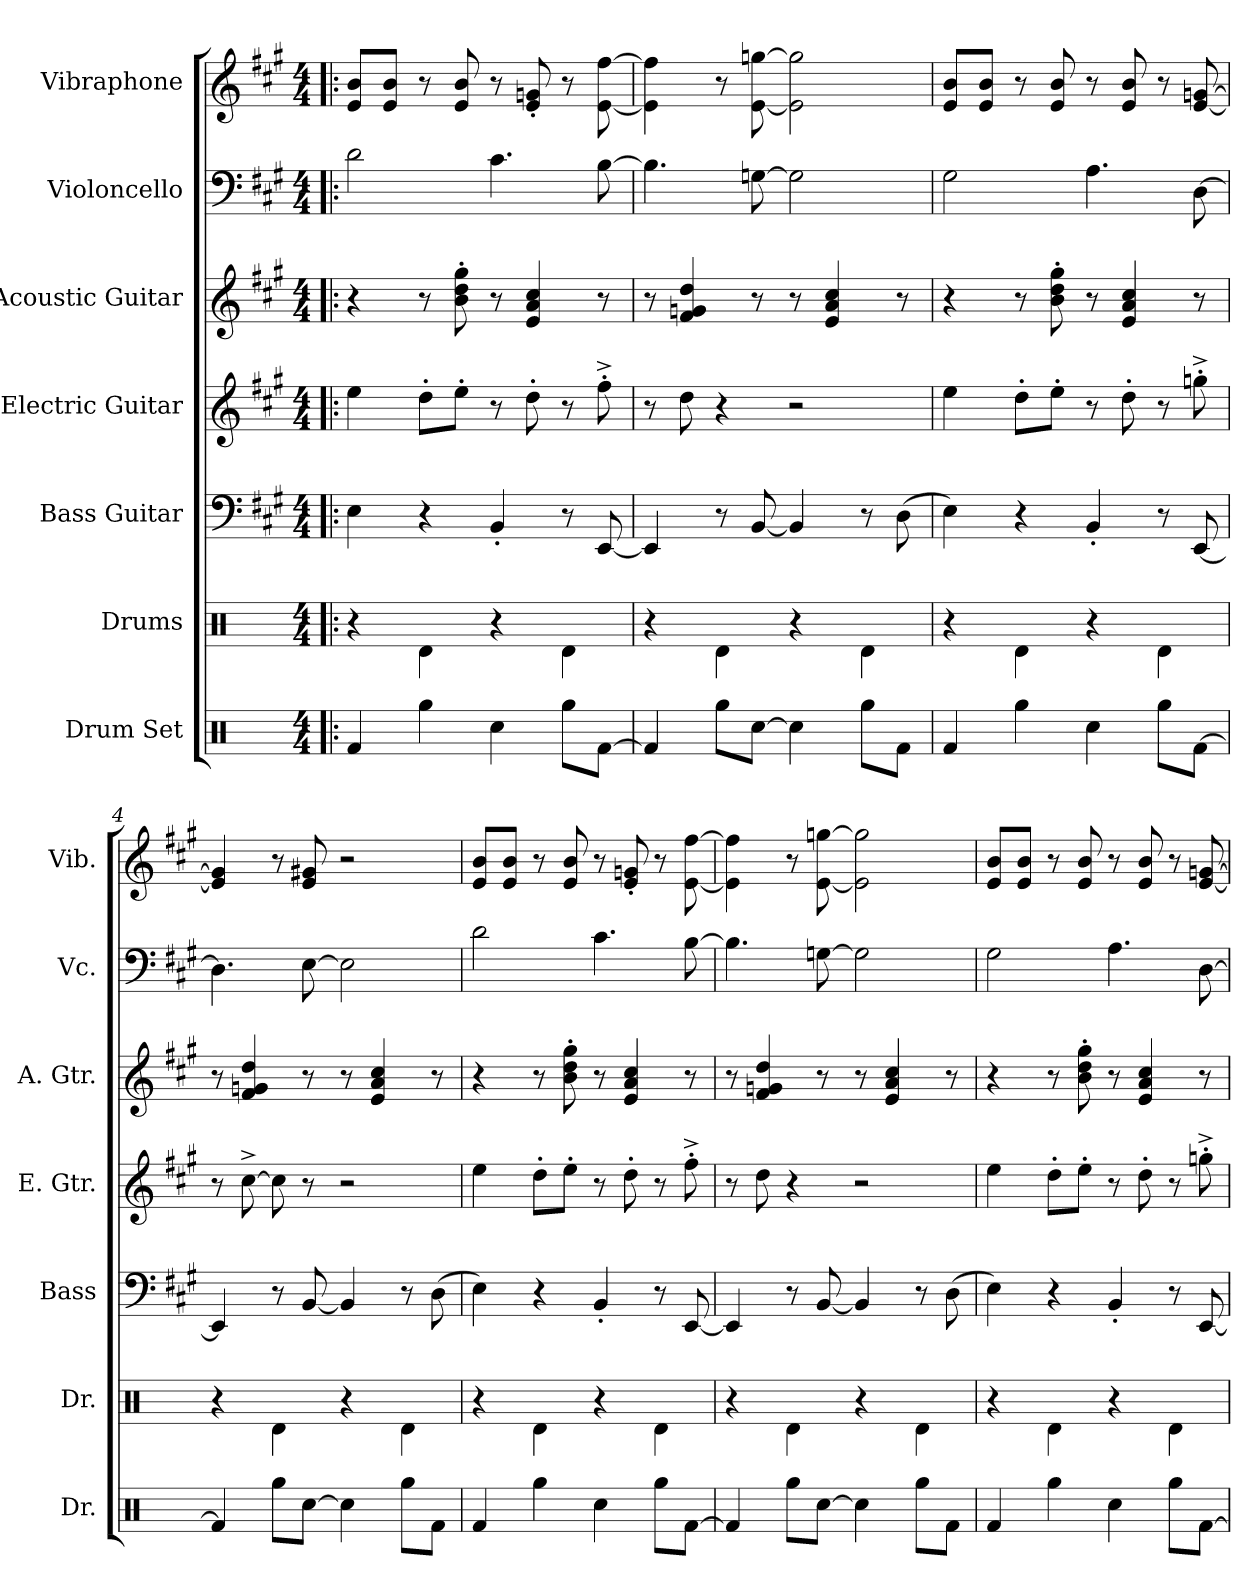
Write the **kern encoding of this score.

**kern	**kern	**kern	**kern	**kern	**kern	**kern
*part7	*part6	*part5	*part4	*part3	*part2	*part1
*staff7	*staff6	*staff5	*staff4	*staff3	*staff2	*staff1
*I"Drum Set	*I"Drums	*I"Bass Guitar	*I"Electric Guitar	*I"Acoustic Guitar	*I"Violoncello	*I"Vibraphone
*I'Dr.	*I'Dr.	*I'Bass	*I'E. Gtr.	*I'A. Gtr.	*I'Vc.	*I'Vib.
*clefX	*clefX	*clefF4	*clefG2	*clefG2	*clefF4	*clefG2
*	*	*ITrd7c12	*ITrd7c12	*ITrd7c12	*	*
*k[]	*k[]	*k[f#c#g#]	*k[f#c#g#]	*k[f#c#g#]	*k[f#c#g#]	*k[f#c#g#]
*	*	*A:	*A:	*A:	*A:	*A:
*M4/4	*M4/4	*M4/4	*M4/4	*M4/4	*M4/4	*M4/4
*MM120	*MM120	*MM120	*MM120	*MM120	*MM120	*MM120
=1!|:	=1!|:	=1!|:	=1!|:	=1!|:	=1!|:	=1!|:
4Rf/	4r	4EE\	4e\	4r	2d\	8e/ 8b/L
.	.	.	.	.	.	8e/ 8b/J
4Rgg\	4Rd\	4r	8d'\L	8r	.	8r
.	.	.	8e'\J	8B\' 8d\' 8g#\'	.	8e/ 8b/
4Rcc\	4r	4BBB'/	8r	8r	4.c#\	8r
.	.	.	8d'\	4E/ 4A/ 4c#/	.	8e/' 8gn/'
8Rgg\L	4Rd\	8r	8r	.	.	8r
[8Rf\J	.	[8EEE/	8f#'^\	8r	[8B\	[8e\ [8ff#\
=2	=2	=2	=2	=2	=2	=2
4Rf/]	4r	4EEE/]	8r	8r	4.B\]	4e\] 4ff#\]
.	.	.	8d\	4F#/ 4Gn/ 4d/	.	.
8Rgg\L	4Rd\	8r	4r	.	.	8r
[8Rcc\J	.	[8BBB/	.	8r	[8Gn\	[8e\ [8ggn\
4Rcc\]	4r	4BBB/]	2r	8r	2G\]	2e\] 2gg\]
.	.	.	.	4E/ 4A/ 4c#/	.	.
8Rgg\L	4Rd\	8r	.	.	.	.
8Rf\J	.	(>8DD\	.	8r	.	.
=3	=3	=3	=3	=3	=3	=3
4Rf/	4r	4EE\)	4e\	4r	2G#\	8e/ 8b/L
.	.	.	.	.	.	8e/ 8b/J
4Rgg\	4Rd\	4r	8d'\L	8r	.	8r
.	.	.	8e'\J	8B\' 8d\' 8g#\'	.	8e/ 8b/
4Rcc\	4r	4BBB'/	8r	8r	4.A\	8r
.	.	.	8d'\	4E/ 4A/ 4c#/	.	8e/ 8b/
8Rgg\L	4Rd\	8r	8r	.	.	8r
[8Rf\J	.	[8EEE/	8gn'^\	8r	[8D\	[8e/ [8gn/
=4	=4	=4	=4	=4	=4	=4
4Rf/]	4r	4EEE/]	8r	8r	4.D\]	4e/] 4g/]
.	.	.	[8c#^\	4F#/ 4Gn/ 4d/	.	.
8Rgg\L	4Rd\	8r	8c#\]	.	.	8r
[8Rcc\J	.	[8BBB/	8r	8r	[8E\	8e/ 8g#X/
4Rcc\]	4r	4BBB/]	2r	8r	2E\]	2r
.	.	.	.	4E/ 4A/ 4c#/	.	.
8Rgg\L	4Rd\	8r	.	.	.	.
8Rf\J	.	(>8DD\	.	8r	.	.
!!LO:LB:g=z
=5	=5	=5	=5	=5	=5	=5
4Rf/	4r	4EE\)	4e\	4r	2d\	8e/ 8b/L
.	.	.	.	.	.	8e/ 8b/J
4Rgg\	4Rd\	4r	8d'\L	8r	.	8r
.	.	.	8e'\J	8B\' 8d\' 8g#\'	.	8e/ 8b/
4Rcc\	4r	4BBB'/	8r	8r	4.c#\	8r
.	.	.	8d'\	4E/ 4A/ 4c#/	.	8e/' 8gn/'
8Rgg\L	4Rd\	8r	8r	.	.	8r
[8Rf\J	.	[8EEE/	8f#'^\	8r	[8B\	[8e\ [8ff#\
=6	=6	=6	=6	=6	=6	=6
4Rf/]	4r	4EEE/]	8r	8r	4.B\]	4e\] 4ff#\]
.	.	.	8d\	4F#/ 4Gn/ 4d/	.	.
8Rgg\L	4Rd\	8r	4r	.	.	8r
[8Rcc\J	.	[8BBB/	.	8r	[8Gn\	[8e\ [8ggn\
4Rcc\]	4r	4BBB/]	2r	8r	2G\]	2e\] 2gg\]
.	.	.	.	4E/ 4A/ 4c#/	.	.
8Rgg\L	4Rd\	8r	.	.	.	.
8Rf\J	.	(>8DD\	.	8r	.	.
=7	=7	=7	=7	=7	=7	=7
4Rf/	4r	4EE\)	4e\	4r	2G#\	8e/ 8b/L
.	.	.	.	.	.	8e/ 8b/J
4Rgg\	4Rd\	4r	8d'\L	8r	.	8r
.	.	.	8e'\J	8B\' 8d\' 8g#\'	.	8e/ 8b/
4Rcc\	4r	4BBB'/	8r	8r	4.A\	8r
.	.	.	8d'\	4E/ 4A/ 4c#/	.	8e/ 8b/
8Rgg\L	4Rd\	8r	8r	.	.	8r
[8Rf\J	.	[8EEE/	8gn'^\	8r	[8D\	[8e/ [8gn/
=	=	=	=	=	=	=
*-	*-	*-	*-	*-	*-	*-
